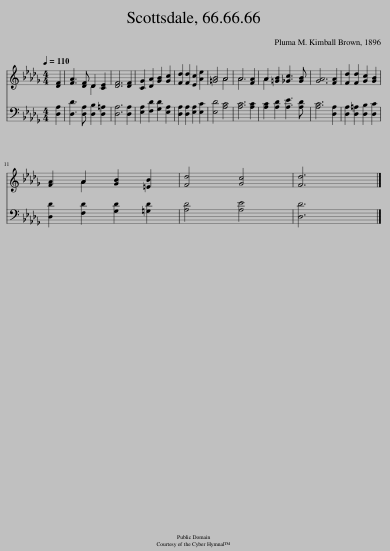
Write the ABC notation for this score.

X:1
%%score ( 1 2 ) 3
L:1/8
Q:1/4=110
M:4/4
I:linebreak $
K:Db
V:1 treble
V:2 treble
V:3 bass
V:1
 [DF]2 | [FA]3 [DF] D2 [CE]2 | [DF]6 [DF]2 | [CG]2 [DA]2 [GB]2 [Gc]2 | [Fd]2 [Fd]2 [Ec]2 [Ae]2 | %5
 [=GB]4 A4 | A6 [FA]2 | A2 [=GB]2 [_Gc]3 [GB] | [GA]6 [FA]2 | [Fd]2 [Fd]2 [Gc]2 [GB]2 |$ %10
 [FA]2 A2 [GB]2 [=EB]2 | [Fd]4 [Gc]4 | [Fd]6 |] %13
V:2
 x2 | x4 D2 x2 | x8 | x8 | x8 | %5
 x4 A4 | A6 x2 | A2 x6 | x8 | x8 |$ %10
 x2 A2 x4 | x8 | x6 |] %13
V:3
 [D,A,]2 | [D,D]3 [D,A,] [D,B,]2 [D,=A,]2 | [D,A,]6 [D,A,]2 | [E,A,]2 [F,D]2 [G,D]2 [E,A,]2 | [D,A,]2 [D,A,]2 [E,A,]2 [E,C]2 | %5
 [E,D]4 [A,C]4 | [A,C]6 [A,C]2 | [A,C]2 [A,D]2 [A,E]3 [A,D] | [A,C]6 [D,A,]2 | [D,A,]2 [D,=A,]2 [D,B,]2 [D,C]2 |$ %10
 [D,D]2 [F,D]2 [G,D]2 [=G,D]2 | [A,D]4 [A,E]4 | [D,D]6 |] %13
